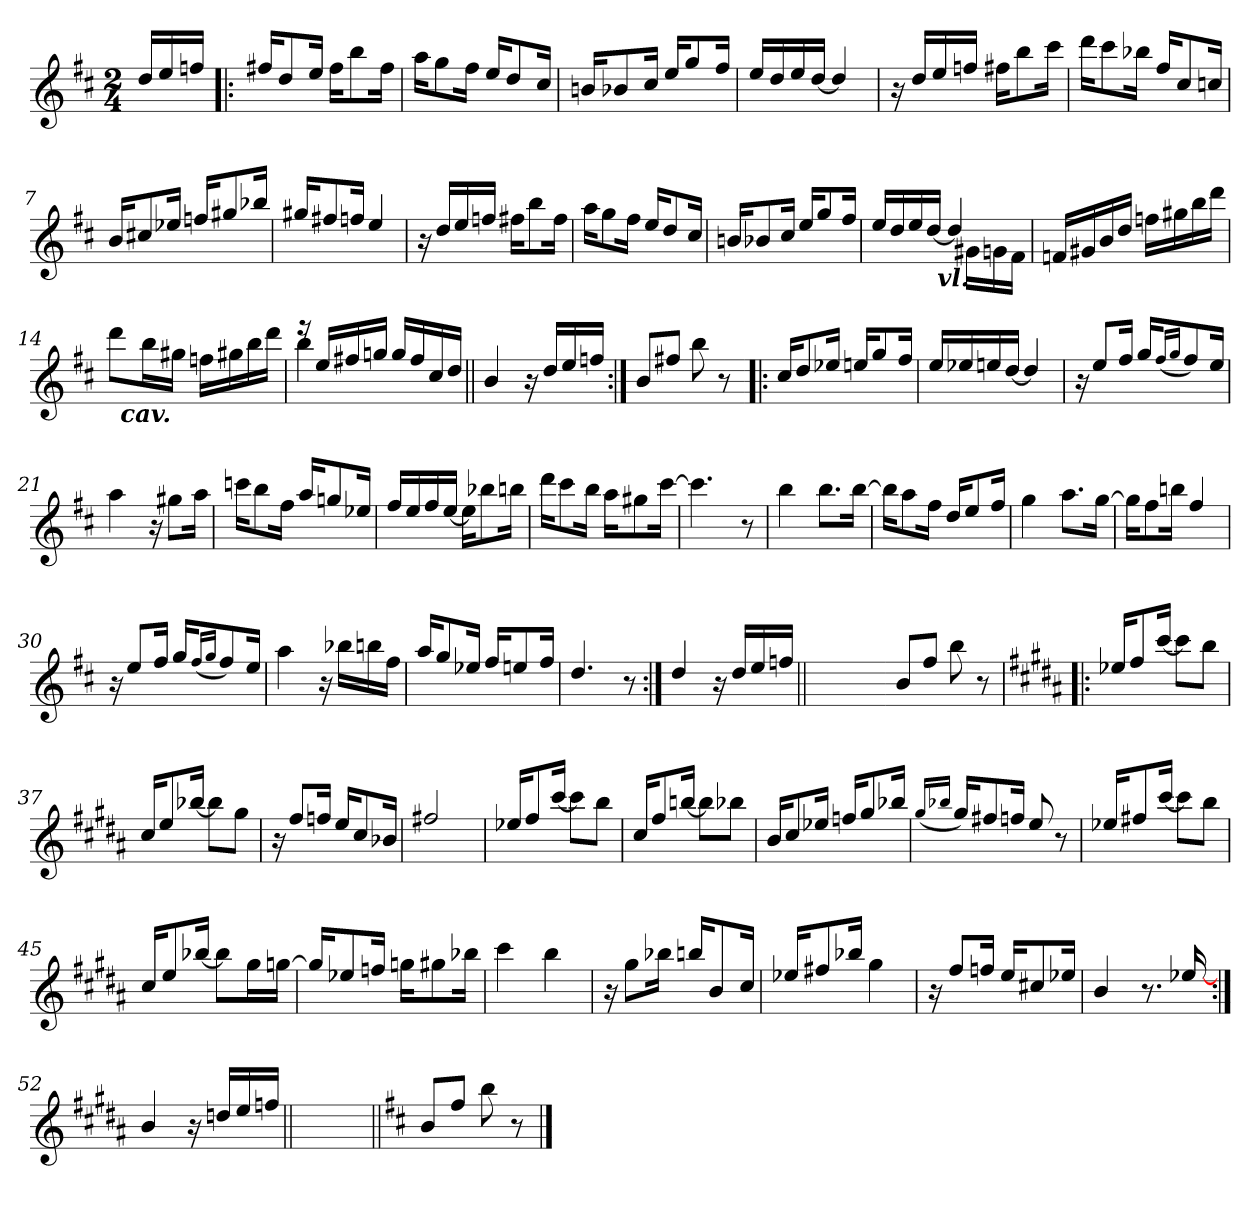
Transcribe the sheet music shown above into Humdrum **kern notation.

**kern
*part1
*staff1
*clefG2
*k[f#c#]
*D:
*M2/4
=
16dd/LL
16ee/
16ffn/JJ
=1!|:
16ff#X/KL
8dd/
16ee/Jk
16ff#\KL
8bb\
16ff#\Jk
=2
16aa\KL
8gg\
16ff#\Jk
16ee/KL
8dd/
16cc#/Jk
=3
16bn/KL
8b-X/
16cc#/Jk
16ee/KL
8gg/
16ff#/Jk
=4
16ee/LL
16dd/
16ee/
[16dd/JJ
4dd/]
!!LO:LB:g=z
=5
16r
16dd/LL
16ee/
16ffn/JJ
16ff#X\KL
8bb\
16ccc#\Jk
=6
16ddd\KL
8ccc#\
16bb-X\Jk
16ff#/KL
8cc#/
16ccn/Jk
=7
16b/KL
8cc#X/
16ee-X/Jk
16ffn/KL
8gg#X/
16bb-X/Jk
=8
16gg#X/KL
8ff#X/
16ffn/Jk
4ee/
!!LO:LB:g=z
=9
16r
16dd/LL
16ee/
16ffn/JJ
16ff#X\KL
8bb\
16ff#\Jk
=10
16aa\KL
8gg\
16ff#\Jk
16ee/KL
8dd/
16cc#/Jk
=11
16bn/KL
8b-X/
16cc#/Jk
16ee/KL
8gg/
16ff#/Jk
=12
*^
*	*^
16ee/LL	4ryy	8..ryy
16dd/	.	.
16ee/	.	.
[>16dd/JJ	.	.
!	!	!LO:TX:b:Bi:t=vl.
.	.	4ryy
4dd/]	16ryy	.
.	16g#X!\LL	.
.	16gn!\	.
.	16f#!\JJ	.
.	.	32ryy
*v	*v	*v
!!LO:LB:g=z
=13
16fn!/LL
16g#X!/
16b!/
16dd!/JJ
16ffn!\LL
16gg#X!\
16bb!\
16ddd!\JJ
=14
*^
8ddd!L	32ryy
!	!LO:TX:b:Bi:t=cav.
.	4...ryy
16bb!\L	.
16gg#X!\JJ	.
16ffn!\LL	.
16gg#X!\	.
16bb!\	.
16ddd!\JJ	.
=15	=15
16rddd	4bb!\
16ee/LL	.
16ff#X/	.
16ggn/JJ	.
16gg/LL	4ryy
16ff#/	.
16cc#/	.
16dd/JJ	.
*v	*v
=16||
4b/
16r
16dd/LL
16ee/
16ffn/JJ
!!LO:LB:g=z
=17:|!
8b/L
8ff#X/J
8bb\
8r
=18!|:
16cc#/KL
8dd/
16ee-X/Jk
16een/KL
8gg/
16ff#/Jk
=19
16ee/LL
16ee-X/
16een/
[16dd/JJ
4dd/]
=20
16r
8ee/L
16ff#/Jk
16gg/KL
(<16qff#/LL
16qgg/JJ
8ff#/)
16ee/Jk
!!LO:LB:g=z
=21
4aa\
16r
8gg#X\L
16aa\Jk
=22
16cccn\KL
8bb\
16ff#\Jk
16aa/KL
8ggn/
16ee-X/Jk
=23
16ff#/LL
16ee/
16ff#/
[16ee/JJ
16ee\KL]
8bb-X\
16bbn\Jk
=24
16ddd\KL
8ccc#\
16bb\Jk
16aa\KL
8gg#X\
[16ccc#\Jk
!!LO:LB:g=z
=25
4.ccc#\]
8r
=26
4bb\
8.bb\L
[16bb\Jk
=27
16bb\KL]
8aa\
16ff#\Jk
16dd/KL
8ee/
16ff#/Jk
=28
4gg\
8.aa\L
[16gg\Jk
!!LO:LB:g=z
=29
16gg\KL]
8ff#\
16bbn\Jk
4ff#/
=30
16r
8ee/L
16ff#/Jk
16gg/KL
(<16qff#/LL
16qgg/JJ
8ff#/)
16ee/Jk
=31
4aa\
16r
16bb-X\LL
16bbn\
16ff#\JJ
=32
16aa/KL
8gg/
16ee-X/Jk
16ff#/KL
8een/
16ff#/Jk
!!LO:LB:g=z
=33
4.dd/
8r
=34:|!
4dd/
16r
16dd/LL
16ee/
16ffn/JJ
=34X341||
2ryy
!!LO:PB:g=z
=35-
8b/L
8ff#/J
8bb\
8r
=36!|:
*k[f#c#g#d#a#]
*B:
16ee-X/KL
8ff#/
[16ccc#/Jk
8ccc#\L]
8bb\J
=37
16cc#/KL
8ee/
[16bb-X/Jk
8bb-\L]
8gg#\J
=38
16r
8ff#/L
16ffn/Jk
16ee/KL
8cc#/
16b-X/Jk
!!LO:LB:g=z
=39
2ff#X/
=40
16ee-X/KL
8ff#/
[16ccc#/Jk
8ccc#\L]
8bb\J
=41
16cc#/KL
8ff#/
[16bbn/Jk
8bb\L]
8bb-X\J
=42
16b/KL
8cc#/
16ee-X/Jk
16ffn/KL
8gg#/
16bb-X/Jk
!!LO:LB:g=z
=43
(<16qgg#/LL
16qbb-X/JJ
16gg#/KL)
8ff#X/
16ffn/Jk
8ee/
8r
=44
16ee-X/KL
8ff#X/
[16ccc#/Jk
8ccc#\L]
8bb\J
=45
16cc#/KL
8ee/
[16bb-X/Jk
8bb-\L]
16gg#\L
[16ggn\JJ
=46
16ggn/KL]
8ee-X/
16ffn/Jk
16ggn\KL
8gg#X\
16bb-X\Jk
!!LO:LB:g=z
=47
4ccc#\
4bb\
=48
16r
8gg#\L
16bb-X\Jk
16bbn/KL
8b/
16cc#/Jk
=49
16ee-X/KL
8ff#X/
16bb-X/Jk
4gg#\
=50
16r
8ff#/L
16ffn/Jk
16ee/KL
8cc#X/
16ee-X/Jk
!!LO:LB:g=z
=51
4b/
8.r
[16ee-X/
=52:|!
4b/
16r
16ddn/LL
16ee/
16ffn/JJ
=52X522||
2ryy
=53||
*k[f#c#]
*D:
8b/L
8ff#/J
8bb\
8r
==
*-
